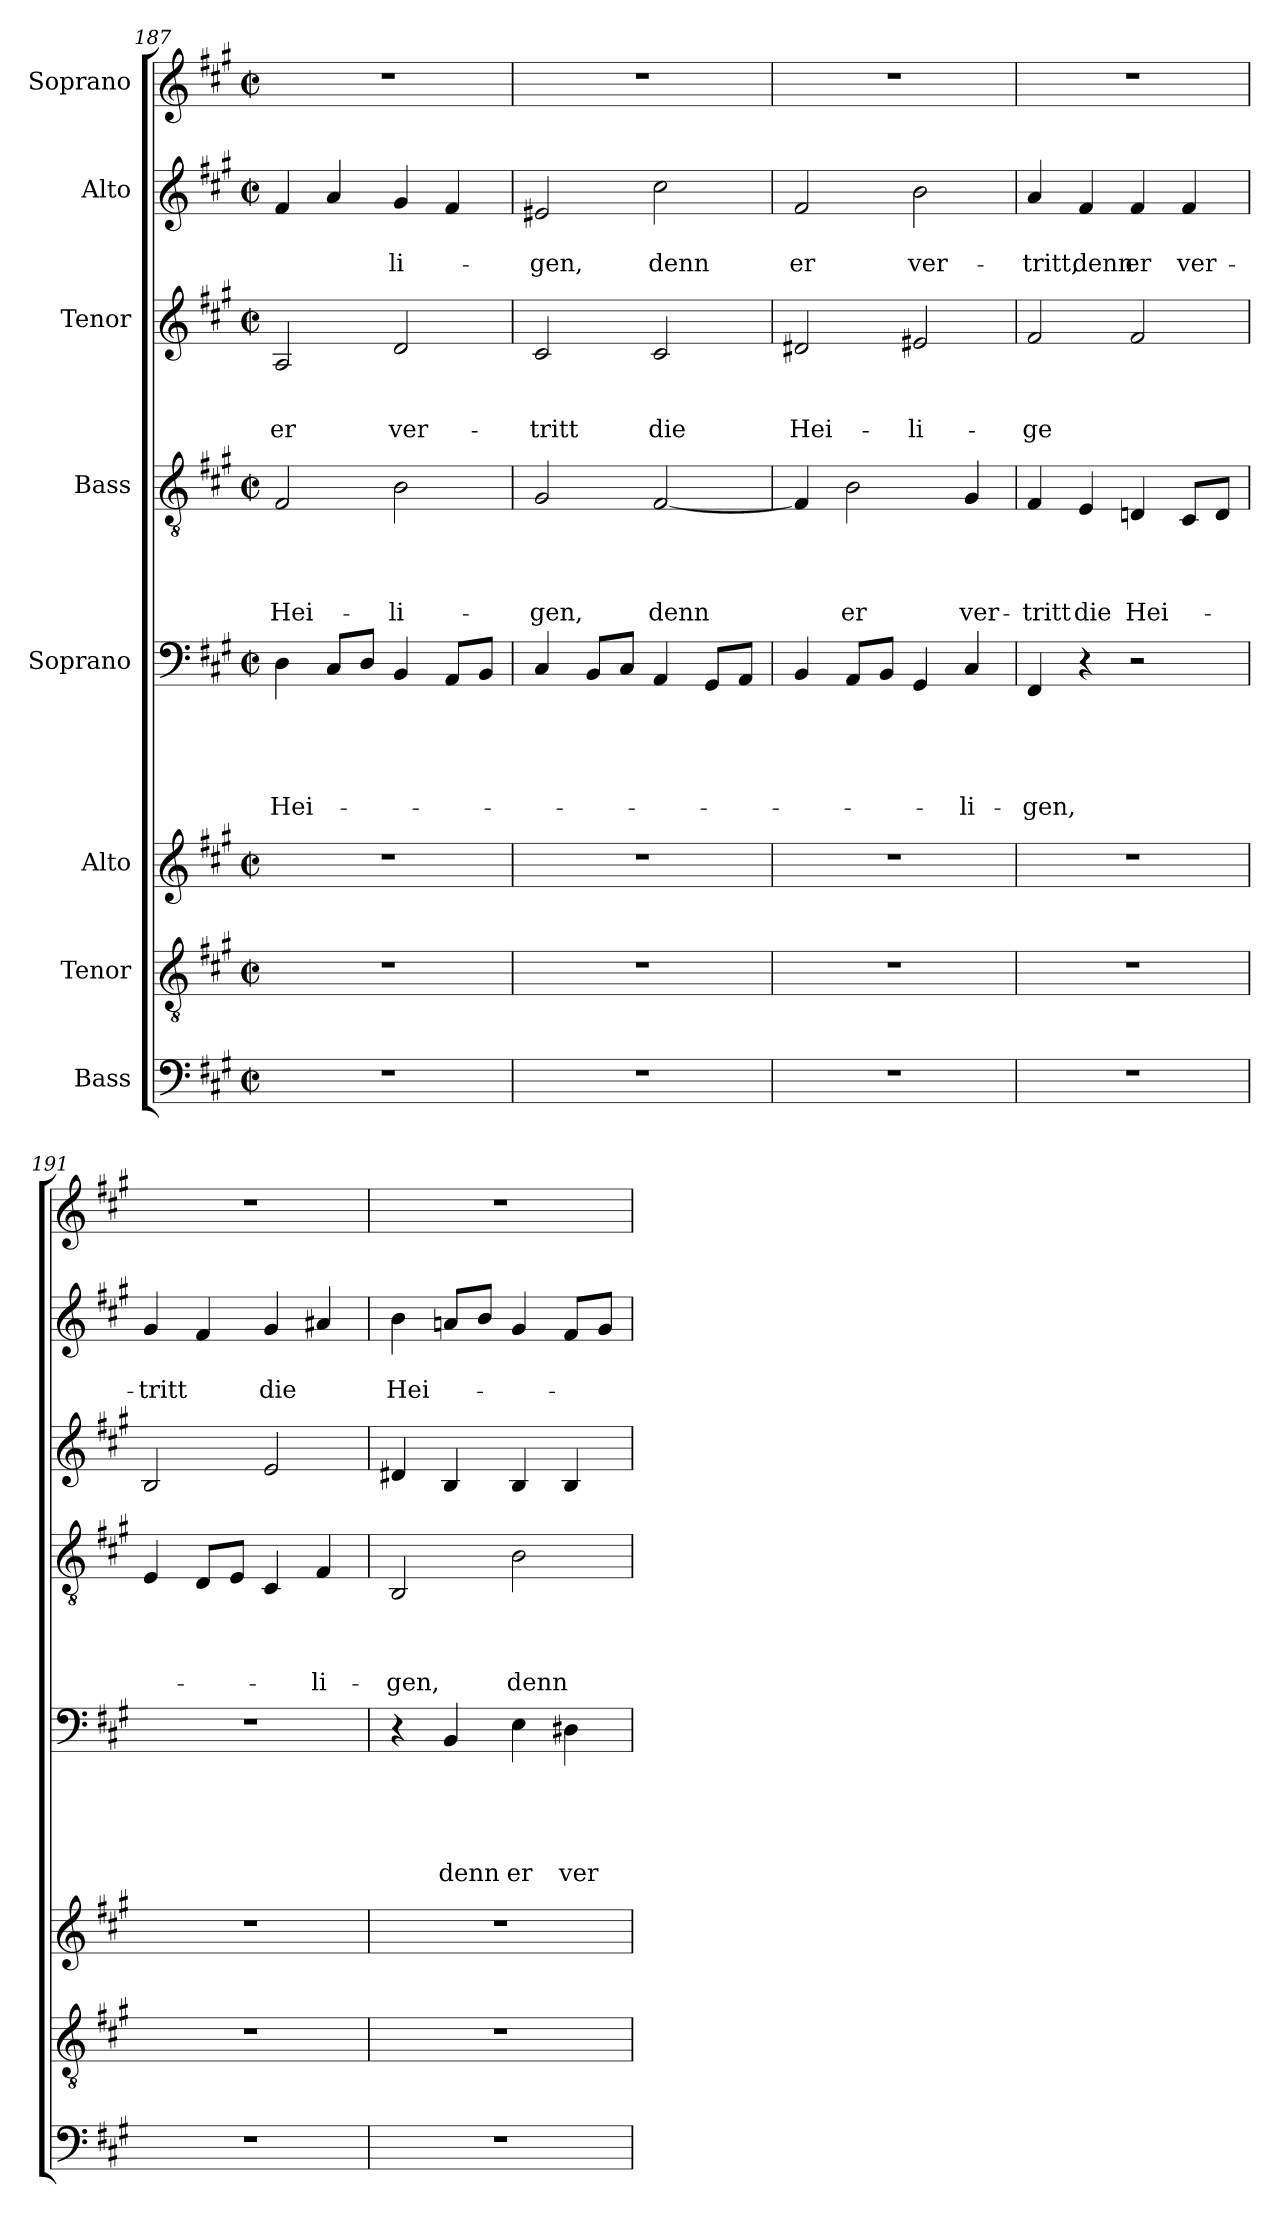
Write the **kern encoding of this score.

**kern	**kern	**kern	**kern	**text	**text	**text	**text	**text	**kern	**text	**text	**text	**text	**kern	**text	**text	**text	**kern	**text	**text	**kern
*part8	*part7	*part6	*part5	*part5	*part5	*part5	*part5	*part5	*part4	*part4	*part4	*part4	*part4	*part3	*part3	*part3	*part3	*part2	*part2	*part2	*part1
*staff8	*staff7	*staff6	*staff5	*staff5	*staff5	*staff5	*staff5	*staff5	*staff4	*staff4	*staff4	*staff4	*staff4	*staff3	*staff3	*staff3	*staff3	*staff2	*staff2	*staff2	*staff1
*I"Bass	*I"Tenor	*I"Alto	*I"Soprano	*	*	*	*	*	*I"Bass	*	*	*	*	*I"Tenor	*	*	*	*I"Alto	*	*	*I"Soprano
*clefF4	*clefGv2	*clefG2	*clefF4	*	*	*	*	*	*clefGv2	*	*	*	*	*clefG2	*	*	*	*clefG2	*	*	*clefG2
*k[f#c#g#]	*k[f#c#g#]	*k[f#c#g#]	*k[f#c#g#]	*	*	*	*	*	*k[f#c#g#]	*	*	*	*	*k[f#c#g#]	*	*	*	*k[f#c#g#]	*	*	*k[f#c#g#]
*A:	*A:	*A:	*A:	*	*	*	*	*	*A:	*	*	*	*	*A:	*	*	*	*A:	*	*	*A:
*M2/2	*M2/2	*M2/2	*M2/2	*	*	*	*	*	*M2/2	*	*	*	*	*M2/2	*	*	*	*M2/2	*	*	*M2/2
*met(c|)	*met(c|)	*met(c|)	*met(c|)	*	*	*	*	*	*met(c|)	*	*	*	*	*met(c|)	*	*	*	*met(c|)	*	*	*met(c|)
=187	=187	=187	=187	=187	=187	=187	=187	=187	=187	=187	=187	=187	=187	=187	=187	=187	=187	=187	=187	=187	=187
!	!	!	!	!	!	!	!	!LO:LY:b	!	!	!	!	!LO:LY:b	!	!	!	!LO:LY:b	!	!	!	!
1r	1r	1r	4D\	.	.	.	.	Hei-	2F#/	.	.	.	Hei-	2A/	.	.	er	4f#/	.	.	1r
.	.	.	8C#/L	.	.	.	.	.	.	.	.	.	.	.	.	.	.	4a/	.	.	.
.	.	.	8D/J	.	.	.	.	.	.	.	.	.	.	.	.	.	.	.	.	.	.
!	!	!	!	!	!	!	!	!	!	!	!	!	!LO:LY:b	!	!	!	!LO:LY:b	!	!	!LO:LY:b	!
.	.	.	4BB/	.	.	.	.	.	2B\	.	.	.	-li-	2d/	.	.	ver-	4g#/	.	-li-	.
.	.	.	8AA/L	.	.	.	.	.	.	.	.	.	.	.	.	.	.	4f#/	.	.	.
.	.	.	8BB/J	.	.	.	.	.	.	.	.	.	.	.	.	.	.	.	.	.	.
=188	=188	=188	=188	=188	=188	=188	=188	=188	=188	=188	=188	=188	=188	=188	=188	=188	=188	=188	=188	=188	=188
!	!	!	!	!	!	!	!	!	!	!	!	!	!LO:LY:b	!	!	!	!LO:LY:b	!	!	!LO:LY:b	!
1r	1r	1r	4C#/	.	.	.	.	.	2G#/	.	.	.	-gen,	2c#/	.	.	-tritt	2e#X/	.	-gen,	1r
.	.	.	8BB/L	.	.	.	.	.	.	.	.	.	.	.	.	.	.	.	.	.	.
.	.	.	8C#/J	.	.	.	.	.	.	.	.	.	.	.	.	.	.	.	.	.	.
!	!	!	!	!	!	!	!	!	!	!	!	!	!LO:LY:b	!	!	!	!LO:LY:b	!	!	!LO:LY:b	!
.	.	.	4AA/	.	.	.	.	.	[<2F#/	.	.	.	denn	2c#/	.	.	die	2cc#\	.	denn	.
.	.	.	8GG#/L	.	.	.	.	.	.	.	.	.	.	.	.	.	.	.	.	.	.
.	.	.	8AA/J	.	.	.	.	.	.	.	.	.	.	.	.	.	.	.	.	.	.
=189	=189	=189	=189	=189	=189	=189	=189	=189	=189	=189	=189	=189	=189	=189	=189	=189	=189	=189	=189	=189	=189
!	!	!	!	!	!	!	!	!	!	!	!	!	!	!	!	!	!LO:LY:b	!	!	!LO:LY:b	!
1r	1r	1r	4BB/	.	.	.	.	.	4F#/]	.	.	.	.	2d#X/	.	.	Hei-	2f#/	.	er	1r
!	!	!	!	!	!	!	!	!	!	!	!	!	!LO:LY:b	!	!	!	!	!	!	!	!
.	.	.	8AA/L	.	.	.	.	.	2B\	.	.	.	er	.	.	.	.	.	.	.	.
.	.	.	8BB/J	.	.	.	.	.	.	.	.	.	.	.	.	.	.	.	.	.	.
!	!	!	!	!	!	!	!	!	!	!	!	!	!	!	!	!	!LO:LY:b	!	!	!LO:LY:b	!
.	.	.	4GG#/	.	.	.	.	.	.	.	.	.	.	2e#X/	.	.	-li-	2b\	.	ver-	.
!	!	!	!	!	!	!	!	!LO:LY:b	!	!	!	!	!LO:LY:b	!	!	!	!	!	!	!	!
.	.	.	4C#/	.	.	.	.	-li-	4G#/	.	.	.	ver-	.	.	.	.	.	.	.	.
=190	=190	=190	=190	=190	=190	=190	=190	=190	=190	=190	=190	=190	=190	=190	=190	=190	=190	=190	=190	=190	=190
!	!	!	!	!	!	!	!	!LO:LY:b	!	!	!	!	!LO:LY:b	!	!	!	!LO:LY:b	!	!	!LO:LY:b	!
1r	1r	1r	4FF#/	.	.	.	.	-gen,	4F#/	.	.	.	-tritt	2f#/	.	.	-ge	4a/	.	-tritt,	1r
!	!	!	!	!	!	!	!	!	!	!	!	!	!LO:LY:b	!	!	!	!	!	!	!LO:LY:b	!
.	.	.	4r	.	.	.	.	.	4E/	.	.	.	die	.	.	.	.	4f#/	.	denn	.
!	!	!	!	!	!	!	!	!	!	!	!	!	!LO:LY:b	!	!	!	!	!	!	!LO:LY:b	!
.	.	.	2r	.	.	.	.	.	4Dn/	.	.	.	Hei-	2f#/	.	.	.	4f#/	.	er	.
!	!	!	!	!	!	!	!	!	!	!	!	!	!	!	!	!	!	!	!	!LO:LY:b	!
.	.	.	.	.	.	.	.	.	8C#/L	.	.	.	.	.	.	.	.	4f#/	.	ver-	.
.	.	.	.	.	.	.	.	.	8D/J	.	.	.	.	.	.	.	.	.	.	.	.
!!LO:LB:g=z
=191	=191	=191	=191	=191	=191	=191	=191	=191	=191	=191	=191	=191	=191	=191	=191	=191	=191	=191	=191	=191	=191
!	!	!	!	!	!	!	!	!	!	!	!	!	!	!	!	!	!	!	!	!LO:LY:b	!
1r	1r	1r	1r	.	.	.	.	.	4E/	.	.	.	.	2B/	.	.	.	4g#/	.	-tritt	1r
.	.	.	.	.	.	.	.	.	8D/L	.	.	.	.	.	.	.	.	4f#/	.	.	.
.	.	.	.	.	.	.	.	.	8E/J	.	.	.	.	.	.	.	.	.	.	.	.
!	!	!	!	!	!	!	!	!	!	!	!	!	!	!	!	!	!	!	!	!LO:LY:b	!
.	.	.	.	.	.	.	.	.	4C#/	.	.	.	.	2e/	.	.	.	4g#/	.	die	.
!	!	!	!	!	!	!	!	!	!	!	!	!	!LO:LY:b	!	!	!	!	!	!	!	!
.	.	.	.	.	.	.	.	.	4F#/	.	.	.	-li-	.	.	.	.	4a#X/	.	.	.
=192	=192	=192	=192	=192	=192	=192	=192	=192	=192	=192	=192	=192	=192	=192	=192	=192	=192	=192	=192	=192	=192
!	!	!	!	!	!	!	!	!	!	!	!	!	!LO:LY:b	!	!	!	!	!	!	!LO:LY:b	!
1r	1r	1r	4r	.	.	.	.	.	2BB/	.	.	.	-gen,	4d#X/	.	.	.	4b\	.	Hei-	1r
!	!	!	!	!	!	!	!	!LO:LY:b	!	!	!	!	!	!	!	!	!	!	!	!	!
.	.	.	4BB/	.	.	.	.	denn	.	.	.	.	.	4B/	.	.	.	8an/L	.	.	.
.	.	.	.	.	.	.	.	.	.	.	.	.	.	.	.	.	.	8b/J	.	.	.
!	!	!	!	!	!	!	!	!LO:LY:b	!	!	!	!	!LO:LY:b	!	!	!	!	!	!	!	!
.	.	.	4E\	.	.	.	.	er	2B\	.	.	.	denn	4B/	.	.	.	4g#/	.	.	.
!	!	!	!	!	!	!	!	!LO:LY:b	!	!	!	!	!	!	!	!	!	!	!	!	!
.	.	.	4D#X\	.	.	.	.	ver-	.	.	.	.	.	4B/	.	.	.	8f#/L	.	.	.
.	.	.	.	.	.	.	.	.	.	.	.	.	.	.	.	.	.	8g#/J	.	.	.
=	=	=	=	=	=	=	=	=	=	=	=	=	=	=	=	=	=	=	=	=	=
*-	*-	*-	*-	*-	*-	*-	*-	*-	*-	*-	*-	*-	*-	*-	*-	*-	*-	*-	*-	*-	*-
